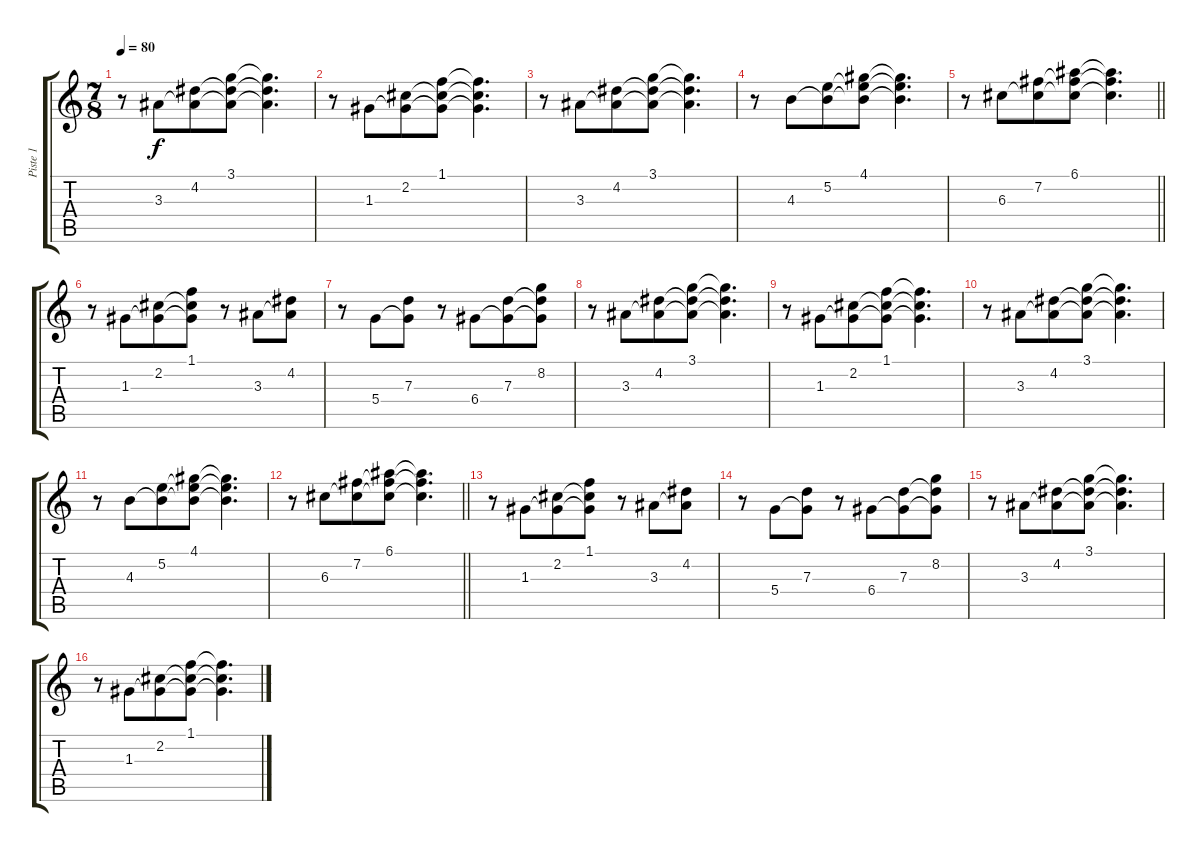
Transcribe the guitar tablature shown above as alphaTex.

\track ("Piste 1" "Piste 1") {instrument acousticguitarsteel}
\staff {score tabs}
\tuning (E4 B3 G3 D3 A2 E2) {hide}
\ts (7 8)
\tempo 80
\clef g2
\ks c
r.8{dy f} 3.3.8 (4.2 3.3{t}).8 (3.1 4.2{t} 3.3{t}).8 (3.1{t} 4.2{t} 3.3{t}).4{d} |
r.8 1.3.8 (2.2 1.3{t}).8 (1.1 2.2{t} 1.3{t}).8 (1.1{t} 2.2{t} 1.3{t}).4{d} |
r.8 3.3.8 (4.2 3.3{t}).8 (3.1 4.2{t} 3.3{t}).8 (3.1{t} 4.2{t} 3.3{t}).4{d} |
r.8 4.3.8 (5.2 4.3{t}).8 (4.1 5.2{t} 4.3{t}).8 (4.1{t} 5.2{t} 4.3{t}).4{d} |
\barLineRight lightlight
r.8 6.3.8 (7.2 6.3{t}).8 (6.1 7.2{t} 6.3{t}).8 (6.1{t} 7.2{t} 6.3{t}).4{d} |
r.8{volume 8} 1.3.8 (2.2 1.3{t}).8 (1.1 2.2{t} 1.3{t}).8 r.8 3.3.8 (4.2 3.3{t}).8 |
r.8 5.4.8 (7.3 5.4{t}).8 r.8 6.4.8 (7.3 6.4{t}).8 (8.2 7.3{t} 6.4{t}).8 |
r.8 3.3.8 (4.2 3.3{t}).8 (3.1 4.2{t} 3.3{t}).8 (3.1{t} 4.2{t} 3.3{t}).4{d} |
r.8 1.3.8 (2.2 1.3{t}).8 (1.1 2.2{t} 1.3{t}).8 (1.1{t} 2.2{t} 1.3{t}).4{d} |
r.8 3.3.8 (4.2 3.3{t}).8 (3.1 4.2{t} 3.3{t}).8 (3.1{t} 4.2{t} 3.3{t}).4{d} |
r.8 4.3.8 (5.2 4.3{t}).8 (4.1 5.2{t} 4.3{t}).8 (4.1{t} 5.2{t} 4.3{t}).4{d} |
\barLineRight lightlight
r.8 6.3.8 (7.2 6.3{t}).8 (6.1 7.2{t} 6.3{t}).8 (6.1{t} 7.2{t} 6.3{t}).4{d} |
r.8{volume 9} 1.3.8 (2.2 1.3{t}).8 (1.1 2.2{t} 1.3{t}).8 r.8 3.3.8 (4.2 3.3{t}).8 |
r.8 5.4.8 (7.3 5.4{t}).8 r.8 6.4.8 (7.3 6.4{t}).8 (8.2 7.3{t} 6.4{t}).8 |
r.8 3.3.8 (4.2 3.3{t}).8 (3.1 4.2{t} 3.3{t}).8 (3.1{t} 4.2{t} 3.3{t}).4{d} |
r.8 1.3.8 (2.2 1.3{t}).8 (1.1 2.2{t} 1.3{t}).8 (1.1{t} 2.2{t} 1.3{t}).4{d}
